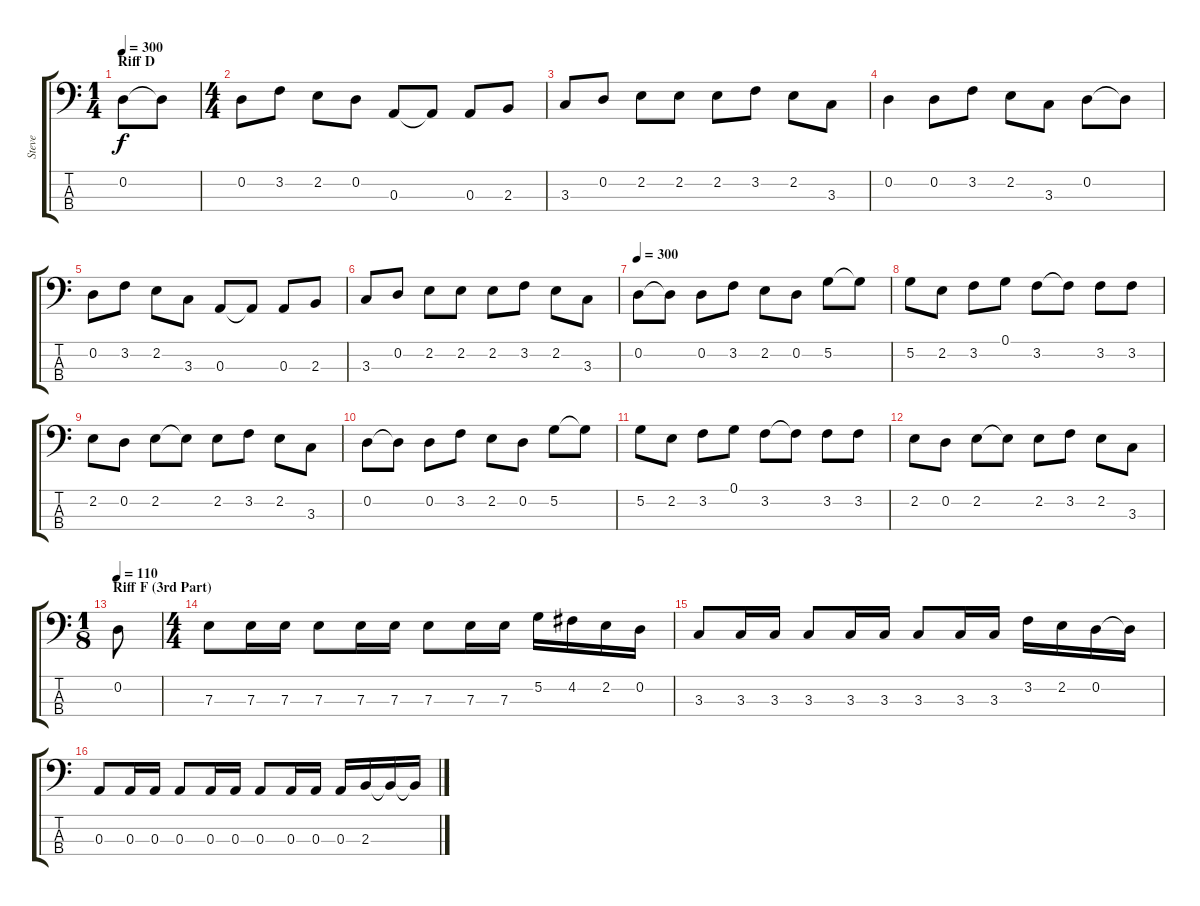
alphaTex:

\track ("Steve" "Steve") {instrument electricbassfinger}
\staff {score tabs}
\tuning (G2 D2 A1 E1) {hide}
\ts (1 4)
\section ("" "Riff D")
\tempo 300
\clef f4
\ks c
0.2.8{dy f} 0.2{t}.8 |
\ts (4 4)
0.2.8 3.2.8 2.2.8 0.2.8 0.3.8 0.3{t}.8 0.3.8 2.3.8 |
3.3.8 0.2.8 2.2.8 2.2.8 2.2.8 3.2.8 2.2.8 3.3.8 |
0.2.4 0.2.8 3.2.8 2.2.8 3.3.8 0.2.8 0.2{t}.8 |
0.2.8 3.2.8 2.2.8 3.3.8 0.3.8 0.3{t}.8 0.3.8 2.3.8 |
3.3.8 0.2.8 2.2.8 2.2.8 2.2.8 3.2.8 2.2.8 3.3.8 |
\tempo 300
0.2.8 0.2{t}.8 0.2.8 3.2.8 2.2.8 0.2.8 5.2.8 5.2{t}.8 |
5.2.8 2.2.8 3.2.8 0.1.8 3.2.8 3.2{t}.8 3.2.8 3.2.8 |
2.2.8 0.2.8 2.2.8 2.2{t}.8 2.2.8 3.2.8 2.2.8 3.3.8 |
0.2.8 0.2{t}.8 0.2.8 3.2.8 2.2.8 0.2.8 5.2.8 5.2{t}.8 |
5.2.8 2.2.8 3.2.8 0.1.8 3.2.8 3.2{t}.8 3.2.8 3.2.8 |
2.2.8 0.2.8 2.2.8 2.2{t}.8 2.2.8 3.2.8 2.2.8 3.3.8 |
\ts (1 8)
\section ("" "Riff F (3rd Part)")
\tempo 110
0.2.8 |
\ts (4 4)
7.3.8 7.3.16 7.3.16 7.3.8 7.3.16 7.3.16 7.3.8 7.3.16 7.3.16 5.2.16 4.2.16 2.2.16 0.2.16 |
3.3.8 3.3.16 3.3.16 3.3.8 3.3.16 3.3.16 3.3.8 3.3.16 3.3.16 3.2.16 2.2.16 0.2.16 0.2{t}.16 |
0.3.8 0.3.16 0.3.16 0.3.8 0.3.16 0.3.16 0.3.8 0.3.16 0.3.16 0.3.16 2.3.16 2.3{t}.16 2.3{t}.16
